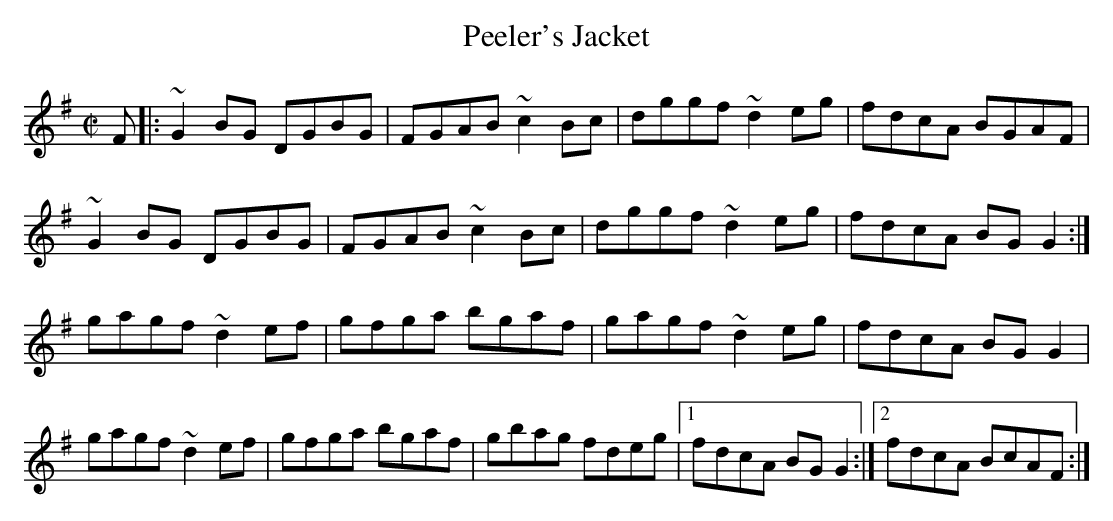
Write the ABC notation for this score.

X:1
T:Peeler's Jacket
E:9
M:C|
K:G
F|:~G2 BG DGBG|FGAB ~c2Bc|dggf ~d2eg|fdcA BGAF|
~G2 BG DGBG|FGAB ~c2Bc|dggf ~d2eg|fdcA BG G2:|
gagf ~d2 ef|gfga bgaf|gagf ~d2 eg|fdcA BGG2|
gagf ~d2 ef|gfga bgaf|gbag fdeg|1 fdcA BGG2:|2 fdcA BcAF:|**
